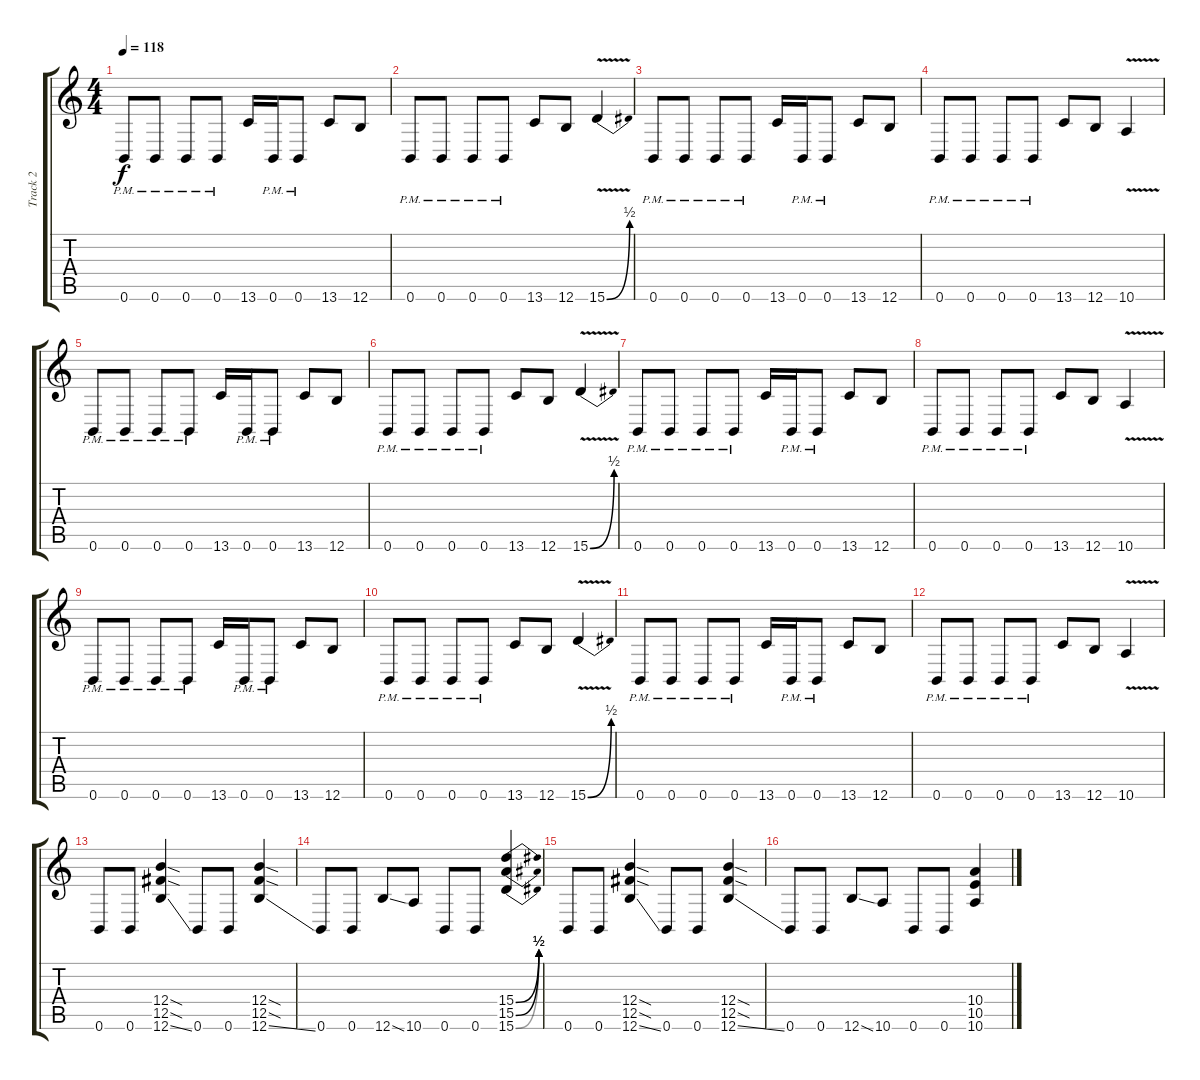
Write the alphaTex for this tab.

\track ("Track 2" "Track 2") {instrument distortionguitar}
\staff {score tabs}
\tuning (Db4 Ab3 E3 B2 Gb2 B1) {hide}
\ts (4 4)
\tempo 118
\clef g2
\ks c
0.6{pm}.8{dy f} 0.6{pm}.8 0.6{pm}.8 0.6{pm}.8 13.6.16 0.6{pm}.16 0.6{pm}.8 13.6.8 12.6.8 |
0.6{pm}.8 0.6{pm}.8 0.6{pm}.8 0.6{pm}.8 13.6.8 12.6.8 15.6{be (bend 0 0 60 2) v}.4 |
0.6{pm}.8 0.6{pm}.8 0.6{pm}.8 0.6{pm}.8 13.6.16 0.6{pm}.16 0.6{pm}.8 13.6.8 12.6.8 |
0.6{pm}.8 0.6{pm}.8 0.6{pm}.8 0.6{pm}.8 13.6.8 12.6.8 10.6{v}.4 |
0.6{pm}.8 0.6{pm}.8 0.6{pm}.8 0.6{pm}.8 13.6.16 0.6{pm}.16 0.6{pm}.8 13.6.8 12.6.8 |
0.6{pm}.8 0.6{pm}.8 0.6{pm}.8 0.6{pm}.8 13.6.8 12.6.8 15.6{be (bend 0 0 60 2) v}.4 |
0.6{pm}.8 0.6{pm}.8 0.6{pm}.8 0.6{pm}.8 13.6.16 0.6{pm}.16 0.6{pm}.8 13.6.8 12.6.8 |
0.6{pm}.8 0.6{pm}.8 0.6{pm}.8 0.6{pm}.8 13.6.8 12.6.8 10.6{v}.4 |
0.6{pm}.8 0.6{pm}.8 0.6{pm}.8 0.6{pm}.8 13.6.16 0.6{pm}.16 0.6{pm}.8 13.6.8 12.6.8 |
0.6{pm}.8 0.6{pm}.8 0.6{pm}.8 0.6{pm}.8 13.6.8 12.6.8 15.6{be (bend 0 0 60 2) v}.4 |
0.6{pm}.8 0.6{pm}.8 0.6{pm}.8 0.6{pm}.8 13.6.16 0.6{pm}.16 0.6{pm}.8 13.6.8 12.6.8 |
0.6{pm}.8 0.6{pm}.8 0.6{pm}.8 0.6{pm}.8 13.6.8 12.6.8 10.6{v}.4 |
0.6.8 0.6.8 (12.4{sod} 12.5{sod} 12.6{ss}).4 0.6.8 0.6.8 (12.4{sod} 12.5{sod} 12.6{ss}).4 |
0.6.8 0.6.8 12.6{ss}.8 10.6.8 0.6.8 0.6.8 (15.4{be (bend 0 0 60 2)} 15.5{be (bend 0 0 60 2)} 15.6{be (bend 0 0 60 2)}).4 |
0.6.8 0.6.8 (12.4{sod} 12.5{sod} 12.6{ss}).4 0.6.8 0.6.8 (12.4{sod} 12.5{sod} 12.6{ss}).4 |
0.6.8 0.6.8 12.6{ss}.8 10.6.8 0.6.8 0.6.8 (10.4 10.5 10.6).4
